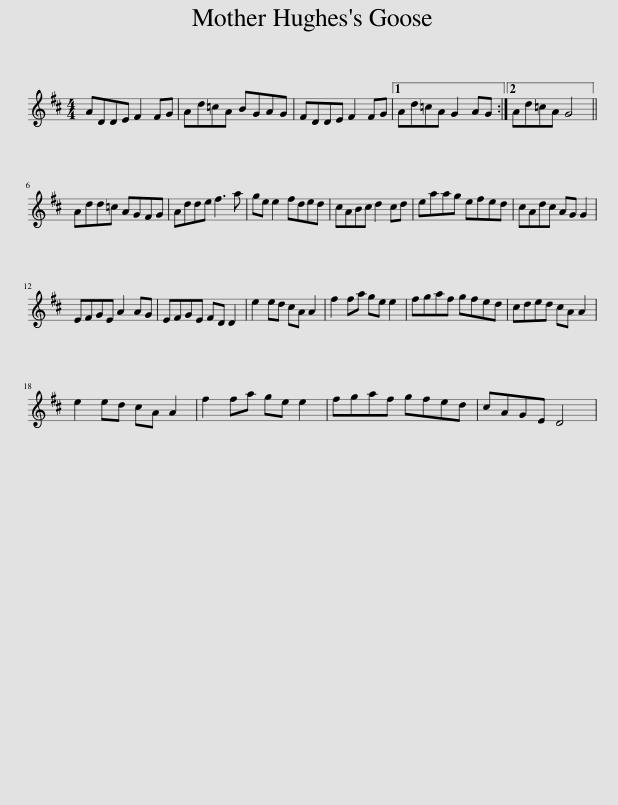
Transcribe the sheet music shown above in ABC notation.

X:1
L:1/8
M:4/4
I:linebreak $
K:D
V:1 treble
V:1
 ADDE F2 FG | Ad=cA BGAG | FDDE F2 FG |1 Ad=cA G2 AG :|2 Ad=cA G4 ||$ %5
 Add=c AGFG | Adde f3 a | ge e2 fded | cABc d2 cd | eaag efed | %10
 cAdc AG G2 |$ EFGE A2 AG | EFGE FD D2 | e2 ed cA A2 | f2 fa ge e2 | %15
 fgaf gfed | cded cA A2 |$ e2 ed cA A2 | f2 fa ge e2 | fgaf gfed | %20
 cAGE D4 | %21
